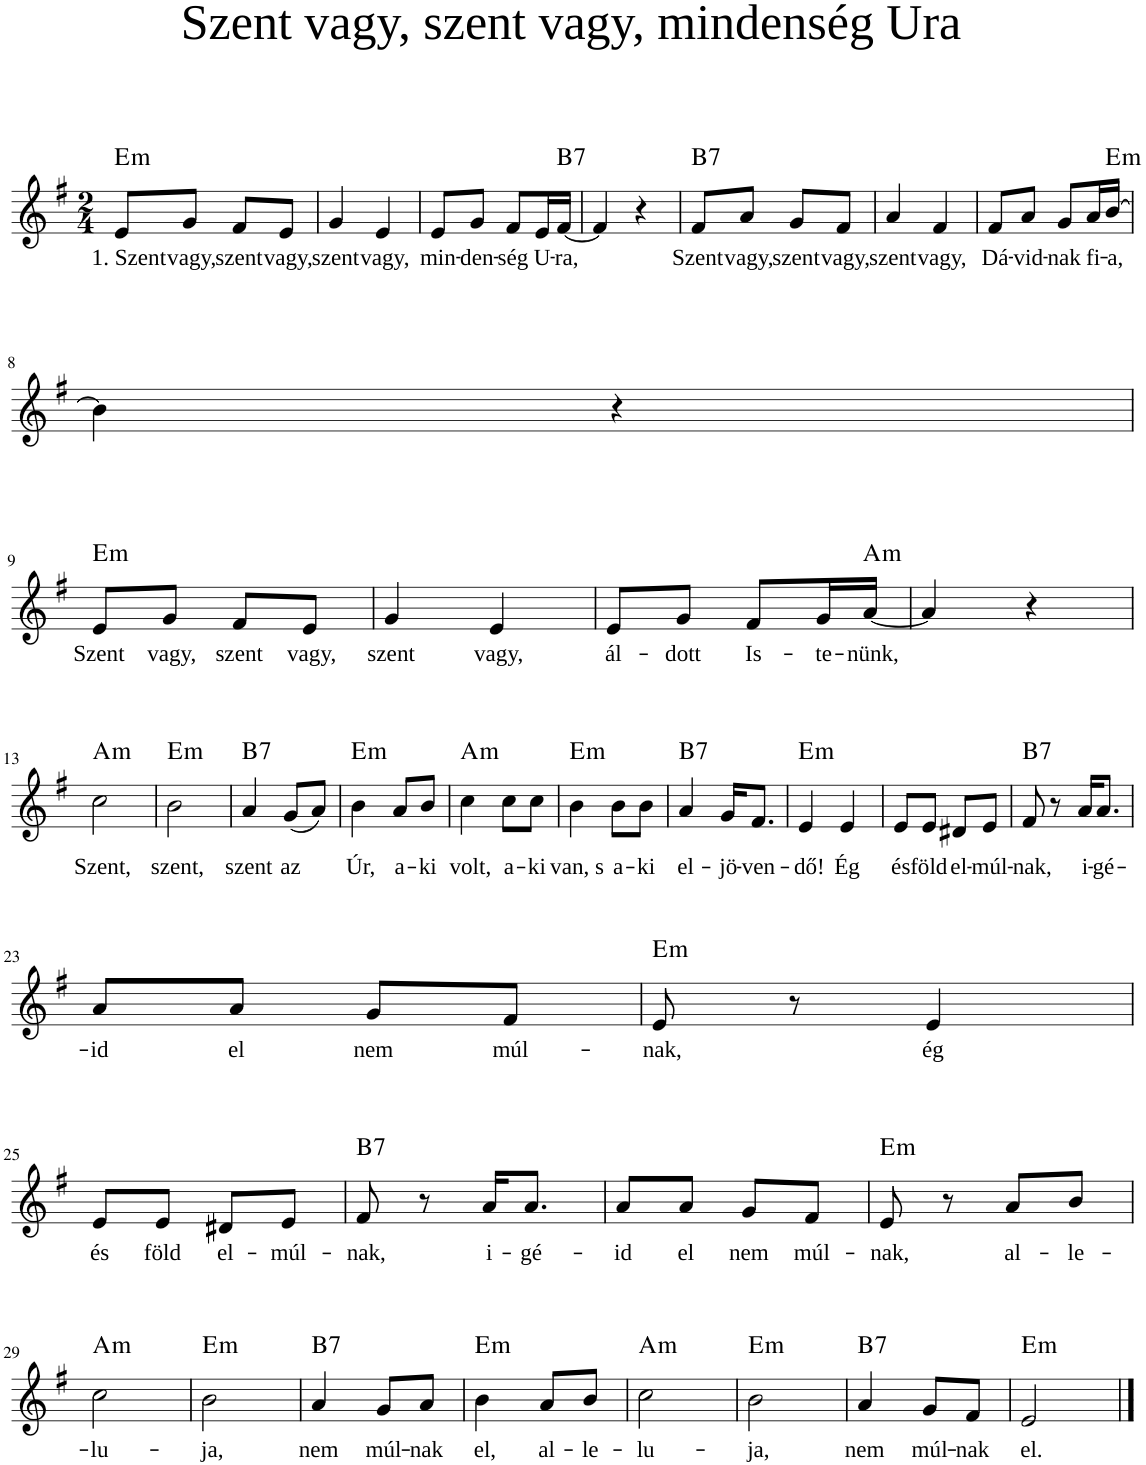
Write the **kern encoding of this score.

**kern	**text	**harte
*part1	*part1	*part1
*staff1	*staff1	*
*I"Voice	*	*
*clefG2	*	*
*k[f#]	*	*
*M2/4	*	*
=1	=1	=1
!	!LO:LY:b	!LO:H:kt=m
8e/L	1. Szent	E:min
!	!LO:LY:b	!
8g/J	vagy,	.
!	!LO:LY:b	!
8f#/L	szent	.
!	!LO:LY:b	!
8e/J	vagy,	.
=2	=2	=2
!	!LO:LY:b	!
4g/	szent	.
!	!LO:LY:b	!
4e/	vagy,	.
=3	=3	=3
!	!LO:LY:b	!
8e/L	min-	.
!	!LO:LY:b	!
8g/J	-den-	.
!	!LO:LY:b	!
8f#/L	-ség	.
!	!LO:LY:b	!
16e/L	U-	.
!	!LO:LY:b	!LO:H:kt=7
[16f#/JJ	-ra,	B:7
=4	=4	=4
4f#/]	.	.
4r	.	.
=5	=5	=5
!	!LO:LY:b	!LO:H:kt=7
8f#/L	Szent	B:7
!	!LO:LY:b	!
8a/J	vagy,	.
!	!LO:LY:b	!
8g/L	szent	.
!	!LO:LY:b	!
8f#/J	vagy,	.
=6	=6	=6
!	!LO:LY:b	!
4a/	szent	.
!	!LO:LY:b	!
4f#/	vagy,	.
=7	=7	=7
!	!LO:LY:b	!
8f#/L	Dá-	.
!	!LO:LY:b	!
8a/J	-vid-	.
!	!LO:LY:b	!
8g/L	-nak	.
!	!LO:LY:b	!
16a/L	fi-	.
!	!LO:LY:b	!LO:H:kt=m
[16b/JJ	-a,	E:min
!!LO:LB:g=z
=8	=8	=8
4b\]	.	.
4r	.	.
!!LO:LB:g=z
=9	=9	=9
!	!LO:LY:b	!LO:H:kt=m
8e/L	Szent	E:min
!	!LO:LY:b	!
8g/J	vagy,	.
!	!LO:LY:b	!
8f#/L	szent	.
!	!LO:LY:b	!
8e/J	vagy,	.
=10	=10	=10
!	!LO:LY:b	!
4g/	szent	.
!	!LO:LY:b	!
4e/	vagy,	.
=11	=11	=11
!	!LO:LY:b	!
8e/L	ál-	.
!	!LO:LY:b	!
8g/J	-dott	.
!	!LO:LY:b	!
8f#/L	Is-	.
!	!LO:LY:b	!
16g/L	-te-	.
!	!LO:LY:b	!LO:H:kt=m
[16a/JJ	-nünk,	A:min
=12	=12	=12
4a/]	.	.
4r	.	.
!!LO:LB:g=z
=13	=13	=13
!	!LO:LY:b	!LO:H:kt=m
2cc\	Szent,	A:min
=14	=14	=14
!	!LO:LY:b	!LO:H:kt=m
2b\	szent,	E:min
=15	=15	=15
!	!LO:LY:b	!LO:H:kt=7
4a/	szent	B:7
!	!LO:LY:b	!
(8g/L	az	.
8a/J)	.	.
=16	=16	=16
!	!LO:LY:b	!LO:H:kt=m
4b\	Úr,	E:min
!	!LO:LY:b	!
8a/L	a-	.
!	!LO:LY:b	!
8b/J	-ki	.
=17	=17	=17
!	!LO:LY:b	!LO:H:kt=m
4cc\	volt,	A:min
!	!LO:LY:b	!
8cc\L	a-	.
!	!LO:LY:b	!
8cc\J	-ki	.
=18	=18	=18
!	!LO:LY:b	!LO:H:kt=m
4b\	van, s	E:min
!	!LO:LY:b	!
8b\L	a-	.
!	!LO:LY:b	!
8b\J	-ki	.
=19	=19	=19
!	!LO:LY:b	!LO:H:kt=7
4a/	el-	B:7
!	!LO:LY:b	!
16g/KL	-jö-	.
!	!LO:LY:b	!
8.f#/J	-ven-	.
=20	=20	=20
!	!LO:LY:b	!LO:H:kt=m
4e/	-dő!	E:min
!	!LO:LY:b	!
4e/	Ég	.
=21	=21	=21
!	!LO:LY:b	!
8e/L	és	.
!	!LO:LY:b	!
8e/J	föld	.
!	!LO:LY:b	!
8d#X/L	el-	.
!	!LO:LY:b	!
8e/J	-múl-	.
=22	=22	=22
!	!LO:LY:b	!LO:H:kt=7
8f#/	-nak,	B:7
8r	.	.
!	!LO:LY:b	!
16a/KL	i-	.
!	!LO:LY:b	!
8.a/J	-gé-	.
!!LO:LB:g=z
=23	=23	=23
!	!LO:LY:b	!
8a/L	-id	.
!	!LO:LY:b	!
8a/J	el	.
!	!LO:LY:b	!
8g/L	nem	.
!	!LO:LY:b	!
8f#/J	múl-	.
=24	=24	=24
!	!LO:LY:b	!LO:H:kt=m
8e/	-nak,	E:min
8r	.	.
!	!LO:LY:b	!
4e/	ég	.
!!LO:LB:g=z
=25	=25	=25
!	!LO:LY:b	!
8e/L	és	.
!	!LO:LY:b	!
8e/J	föld	.
!	!LO:LY:b	!
8d#X/L	el-	.
!	!LO:LY:b	!
8e/J	-múl-	.
=26	=26	=26
!	!LO:LY:b	!LO:H:kt=7
8f#/	-nak,	B:7
8r	.	.
!	!LO:LY:b	!
16a/KL	i-	.
!	!LO:LY:b	!
8.a/J	-gé-	.
=27	=27	=27
!	!LO:LY:b	!
8a/L	id	.
!	!LO:LY:b	!
8a/J	el	.
!	!LO:LY:b	!
8g/L	nem	.
!	!LO:LY:b	!
8f#/J	múl-	.
=28	=28	=28
!	!LO:LY:b	!LO:H:kt=m
8e/	-nak,	E:min
8r	.	.
!	!LO:LY:b	!
8a/L	al-	.
!	!LO:LY:b	!
8b/J	-le-	.
!!LO:LB:g=z
=29	=29	=29
!	!LO:LY:b	!LO:H:kt=m
2cc\	-lu-	A:min
=30	=30	=30
!	!LO:LY:b	!LO:H:kt=m
2b\	-ja,	E:min
=31	=31	=31
!	!LO:LY:b	!LO:H:kt=7
4a/	nem	B:7
!	!LO:LY:b	!
8g/L	múl-	.
!	!LO:LY:b	!
8a/J	-nak	.
=32	=32	=32
!	!LO:LY:b	!LO:H:kt=m
4b\	el,	E:min
!	!LO:LY:b	!
8a/L	al-	.
!	!LO:LY:b	!
8b/J	-le-	.
=33	=33	=33
!	!LO:LY:b	!LO:H:kt=m
2cc\	-lu-	A:min
=34	=34	=34
!	!LO:LY:b	!LO:H:kt=m
2b\	-ja,	E:min
=35	=35	=35
!	!LO:LY:b	!LO:H:kt=7
4a/	nem	B:7
!	!LO:LY:b	!
8g/L	múl-	.
!	!LO:LY:b	!
8f#/J	-nak	.
=36	=36	=36
!	!LO:LY:b	!LO:H:kt=m
2e/	el.	E:min
==	==	==
*-	*-	*-
